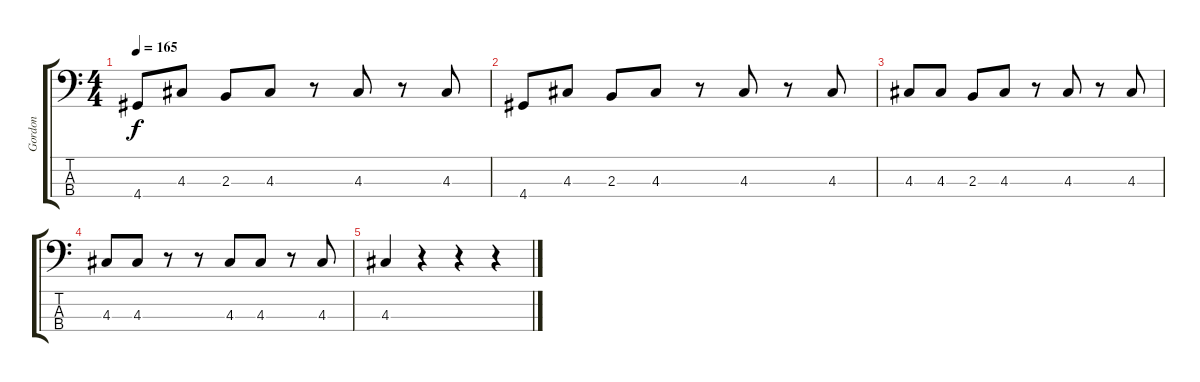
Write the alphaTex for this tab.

\track ("Gordon" "Gordon") {instrument electricbassfinger}
\staff {score tabs}
\tuning (G2 D2 A1 E1) {hide}
\ts (4 4)
\tempo 165
\clef f4
\ks c
4.4.8{dy f} 4.3.8 2.3.8 4.3.8 r.8 4.3.8 r.8 4.3.8 |
4.4.8 4.3.8 2.3.8 4.3.8 r.8 4.3.8 r.8 4.3.8 |
4.3.8 4.3.8 2.3.8 4.3.8 r.8 4.3.8 r.8 4.3.8 |
4.3.8 4.3.8 r.8 r.8 4.3.8 4.3.8 r.8 4.3.8 |
4.3.4 r.4 r.4 r.4
